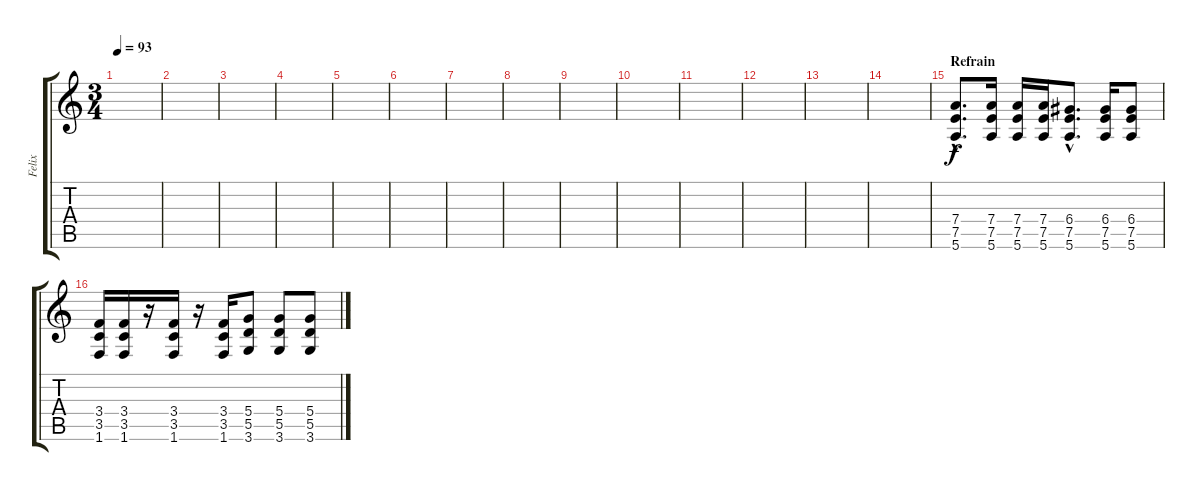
\track ("Felix" "Felix") {instrument distortionguitar}
\staff {score tabs}
\tuning (E4 B3 G3 D3 A2 E2) {hide}
\ts (3 4)
\tempo 93
\clef g2
\ks c
|
|
|
|
|
|
|
|
|
|
|
|
|
|
\section ("" "Refrain")
(7.4{hac} 7.5{hac} 5.6{hac}).8{d volume 14} (7.4 7.5 5.6).16 (7.4 7.5 5.6).16 (7.4 7.5 5.6).16 (6.4{hac} 7.5{hac} 5.6{hac}).8{d} (6.4 7.5 5.6).16 (6.4 7.5 5.6).8 |
(3.4 3.5 1.6).16 (3.4 3.5 1.6).16 r.16 (3.4 3.5 1.6).16 r.16 (3.4 3.5 1.6).16 (5.4 5.5 3.6).8 (5.4 5.5 3.6).8 (5.4 5.5 3.6).8
